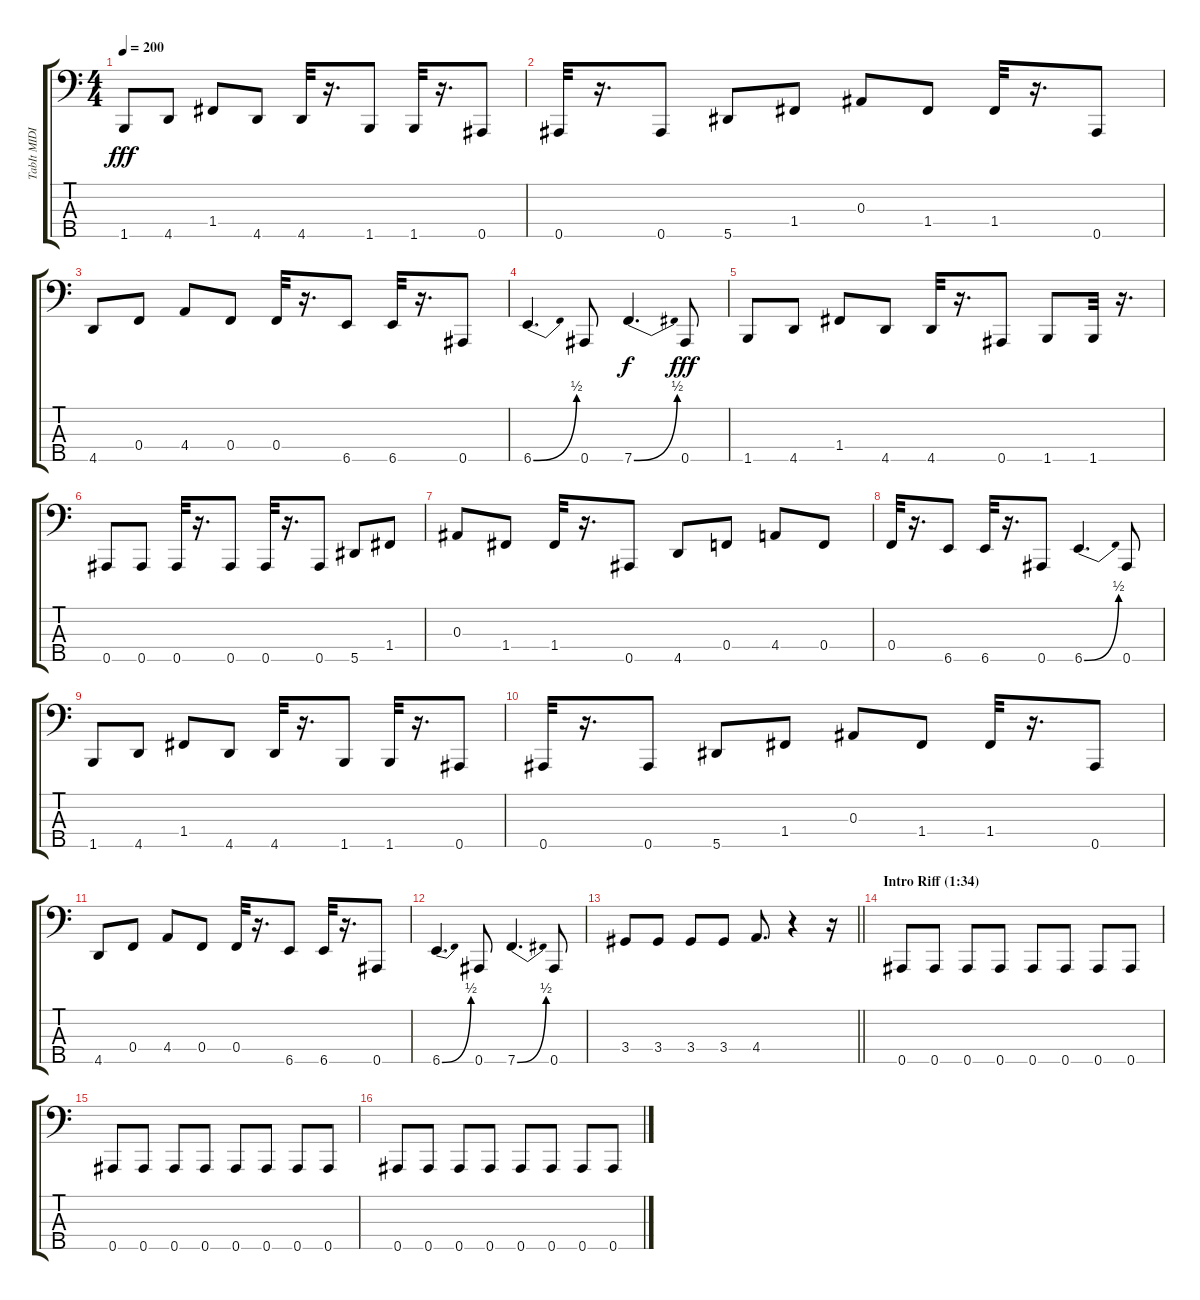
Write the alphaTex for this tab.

\track ("TabIt MIDI - Track 3" "TabIt MIDI") {instrument electricbasspick}
\staff {score tabs}
\tuning (Ab2 Eb2 Bb1 F1 Bb0) {hide}
\ts (4 4)
\tempo 200
\clef f4
\ks c
1.5.8{dy fff} 4.5.8 1.4.8 4.5.8 4.5.32 r.16{d} 1.5.8 1.5.32 r.16{d} 0.5.8 |
0.5.32 r.16{d} 0.5.8 5.5.8 1.4.8 0.3.8 1.4.8 1.4.32 r.16{d} 0.5.8 |
4.5.8 0.4.8 4.4.8 0.4.8 0.4.32 r.16{d} 6.5.8 6.5.32 r.16{d} 0.5.8 |
6.5{be (bend 0 0 60 2)}.4{d} 0.5.8 7.5{be (bend 0 0 60 2)}.4{d dy f} 0.5.8{dy fff} |
1.5.8 4.5.8 1.4.8 4.5.8 4.5.32 r.16{d} 0.5.8 1.5.8 1.5.32 r.16{d} |
0.5.8 0.5.8 0.5.32 r.16{d} 0.5.8 0.5.32 r.16{d} 0.5.8 5.5.8 1.4.8 |
0.3.8 1.4.8 1.4.32 r.16{d} 0.5.8 4.5.8 0.4.8 4.4.8 0.4.8 |
0.4.32 r.16{d} 6.5.8 6.5.32 r.16{d} 0.5.8 6.5{be (bend 0 0 60 2)}.4{d} 0.5.8 |
1.5.8 4.5.8 1.4.8 4.5.8 4.5.32 r.16{d} 1.5.8 1.5.32 r.16{d} 0.5.8 |
0.5.32 r.16{d} 0.5.8 5.5.8 1.4.8 0.3.8 1.4.8 1.4.32 r.16{d} 0.5.8 |
4.5.8 0.4.8 4.4.8 0.4.8 0.4.32 r.16{d} 6.5.8 6.5.32 r.16{d} 0.5.8 |
6.5{be (bend 0 0 60 2)}.4{d} 0.5.8 7.5{be (bend 0 0 60 2)}.4{d} 0.5.8 |
\barLineRight lightlight
3.4.8 3.4.8 3.4.8 3.4.8 4.4.8{d} r.4 r.16 |
\section ("" "Intro Riff (1:34)")
0.5.8 0.5.8 0.5.8 0.5.8 0.5.8 0.5.8 0.5.8 0.5.8 |
0.5.8 0.5.8 0.5.8 0.5.8 0.5.8 0.5.8 0.5.8 0.5.8 |
0.5.8 0.5.8 0.5.8 0.5.8 0.5.8 0.5.8 0.5.8 0.5.8
